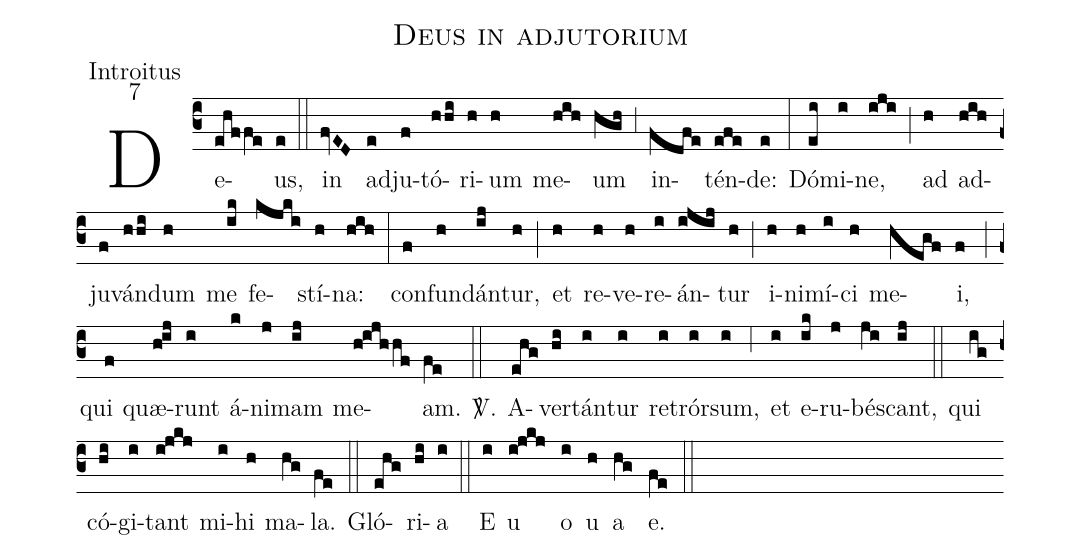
name:Deus in adjutorium;
office-part:Introitus;
mode:7;
%%
(c3) De(ehffe)us,(e) (::) in(fvED) ad(e)ju(f)tó(hhi)ri(h)um(h) me(hih)um(hgh) (;3) in(fdfe)tén(efe)de:(e) (:) Dó(ei)mi(i)ne,(iji) (;) ad(h) ad(hih)ju(f)ván(hhi)dum(h) me(ik) fe(kjki)stí(h)na:(hih) (:) con(f)fun(h)dán(ij)tur,(h) (;) et(h) re(h)ve(h)re(i)án(ijij)tur(h) (;) i(h)ni(h)mí(i)ci(h) me(hegf)i,(f) (;) qui(f) quæ(h!ij)runt(i) á(k)ni(j)mam(ij) me(h!ijhhf)am.(fe) <sp>V/</sp>.(::) A(ehg)ver(hi)tán(i)tur(i) re(i)trór(i)sum,(i) (;6) et(i) e(ik)ru(j)bé(ji)scant,(ij) (::) qui(ig) có(hi)gi(i)tant(i!jkj) mi(i)hi(h) ma(hg)la.(fe) (::) Gló(ehg)ri(hi)a(i) (::) E(i) u(i!jkj) o(i) u(h) a(hg) e.(fe) (::)
